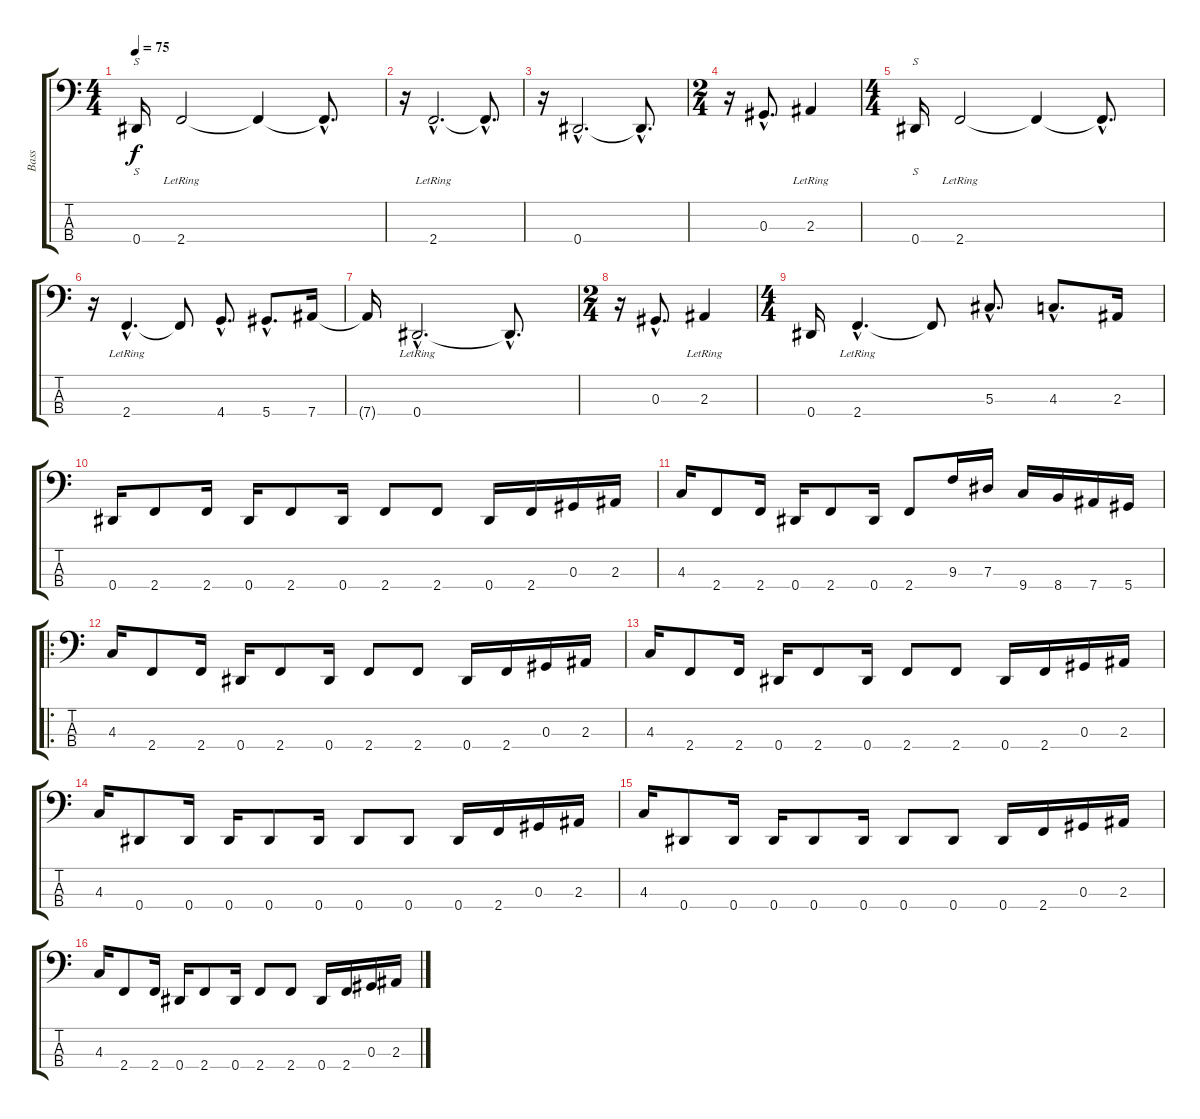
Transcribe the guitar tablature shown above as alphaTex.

\track ("Bass" "Bass") {instrument electricbassfinger}
\staff {score tabs}
\tuning (Gb2 Db2 Ab1 Eb1) {hide}
\ts (4 4)
\tempo 75
\clef f4
\ks c
0.4.16{s dy f instrument electricbassfinger} 2.4{lr}.2 2.4{t}.4 2.4{hac t}.8{d} |
r.16 2.4{hac lr}.2{d} 2.4{hac t}.8{d} |
r.16 0.4{hac}.2{d} 0.4{hac t}.8{d} |
\ts (2 4)
r.16 0.3{hac}.8{d} 2.3{lr}.4 |
\ts (4 4)
0.4.16{s} 2.4{lr}.2 2.4{t}.4 2.4{hac t}.8{d} |
r.16 2.4{hac lr}.4{d} 2.4{t}.8 4.4{hac}.8{d} 5.4{hac}.8{d} 7.4.16 |
7.4{t}.16 0.4{hac lr}.2{d} 0.4{hac t}.8{d} |
\ts (2 4)
r.16 0.3{hac}.8{d} 2.3{lr}.4 |
\ts (4 4)
0.4.16 2.4{hac lr}.4{d} 2.4{t}.8 5.3{hac}.8{d} 4.3{hac}.8{d} 2.3.16 |
0.4.16 2.4.8 2.4.16 0.4.16 2.4.8 0.4.16 2.4.8 2.4.8 0.4.16 2.4.16 0.3.16 2.3.16 |
4.3.16 2.4.8 2.4.16 0.4.16 2.4.8 0.4.16 2.4.8 9.3.16 7.3.16 9.4.16 8.4.16 7.4.16 5.4.16 |
\ro
4.3.16 2.4.8 2.4.16 0.4.16 2.4.8 0.4.16 2.4.8 2.4.8 0.4.16 2.4.16 0.3.16 2.3.16 |
4.3.16 2.4.8 2.4.16 0.4.16 2.4.8 0.4.16 2.4.8 2.4.8 0.4.16 2.4.16 0.3.16 2.3.16 |
4.3.16 0.4.8 0.4.16 0.4.16 0.4.8 0.4.16 0.4.8 0.4.8 0.4.16 2.4.16 0.3.16 2.3.16 |
4.3.16 0.4.8 0.4.16 0.4.16 0.4.8 0.4.16 0.4.8 0.4.8 0.4.16 2.4.16 0.3.16 2.3.16 |
4.3.16 2.4.8 2.4.16 0.4.16 2.4.8 0.4.16 2.4.8 2.4.8 0.4.16 2.4.16 0.3.16 2.3.16
